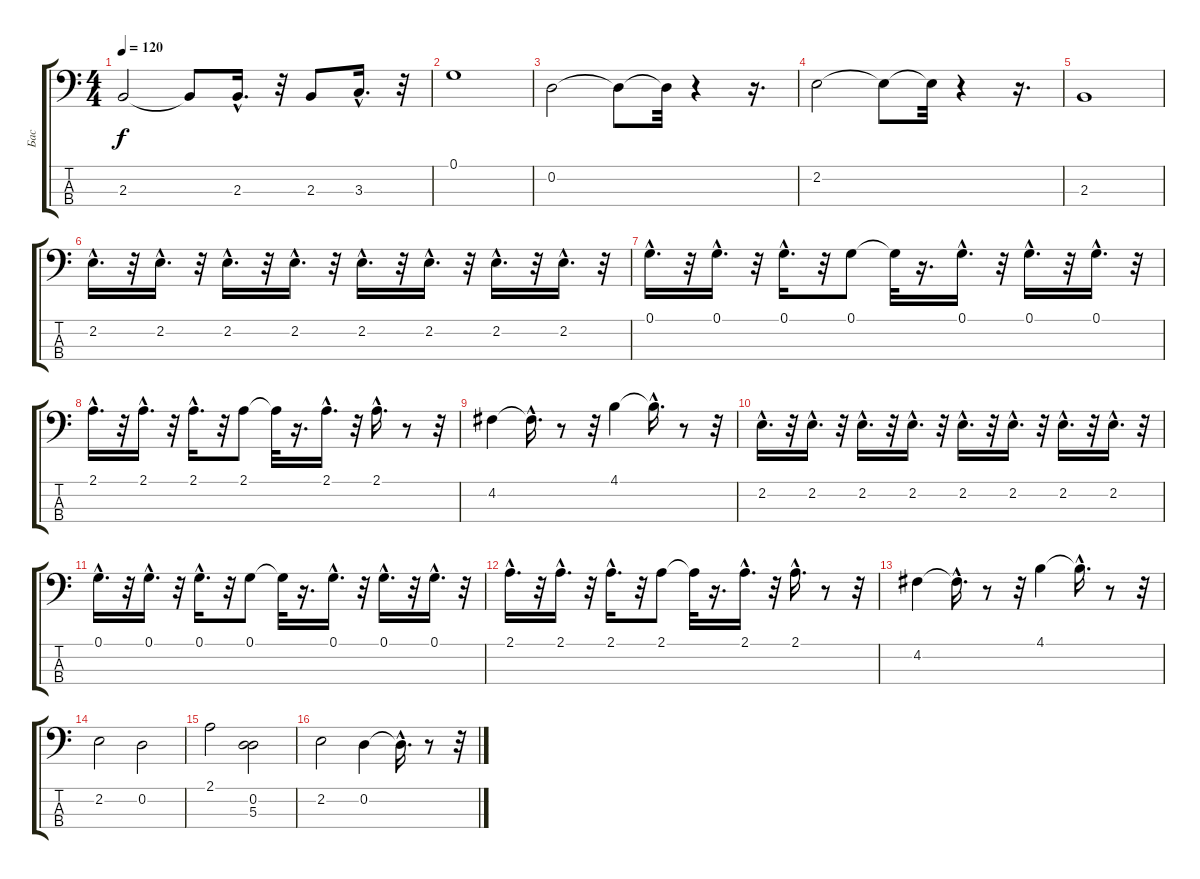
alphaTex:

\track ("Бас" "Бас") {instrument fretlessbass}
\staff {score tabs}
\tuning (G2 D2 A1 E1) {hide}
\ts (4 4)
\tempo 120
\clef f4
\ks c
2.3.2{dy f} 2.3{t}.8 2.3{hac}.16{d} r.32 2.3.8 3.3{hac}.16{d} r.32 |
0.1.1 |
0.2.2 0.2{t}.8 0.2{t}.32 r.4 r.16{d} |
2.2.2 2.2{t}.8 2.2{t}.32 r.4 r.16{d} |
2.3.1 |
2.2{hac}.16{d} r.32 2.2{hac}.16{d} r.32 2.2{hac}.16{d} r.32 2.2{hac}.16{d} r.32 2.2{hac}.16{d} r.32 2.2{hac}.16{d} r.32 2.2{hac}.16{d} r.32 2.2{hac}.16{d} r.32 |
0.1{hac}.16{d} r.32 0.1{hac}.16{d} r.32 0.1{hac}.16{d} r.32 0.1.8 0.1{t}.32 r.16{d} 0.1{hac}.16{d} r.32 0.1{hac}.16{d} r.32 0.1{hac}.16{d} r.32 |
2.1{hac}.16{d} r.32 2.1{hac}.16{d} r.32 2.1{hac}.16{d} r.32 2.1.8 2.1{t}.32 r.16{d} 2.1{hac}.16{d} r.32 2.1{hac}.16{d} r.8 r.32 |
4.2.4 4.2{hac t}.16{d} r.8 r.32 4.1.4 4.1{hac t}.16{d} r.8 r.32 |
2.2{hac}.16{d} r.32 2.2{hac}.16{d} r.32 2.2{hac}.16{d} r.32 2.2{hac}.16{d} r.32 2.2{hac}.16{d} r.32 2.2{hac}.16{d} r.32 2.2{hac}.16{d} r.32 2.2{hac}.16{d} r.32 |
0.1{hac}.16{d} r.32 0.1{hac}.16{d} r.32 0.1{hac}.16{d} r.32 0.1.8 0.1{t}.32 r.16{d} 0.1{hac}.16{d} r.32 0.1{hac}.16{d} r.32 0.1{hac}.16{d} r.32 |
2.1{hac}.16{d} r.32 2.1{hac}.16{d} r.32 2.1{hac}.16{d} r.32 2.1.8 2.1{t}.32 r.16{d} 2.1{hac}.16{d} r.32 2.1{hac}.16{d} r.8 r.32 |
4.2.4 4.2{hac t}.16{d} r.8 r.32 4.1.4 4.1{hac t}.16{d} r.8 r.32 |
2.2.2 0.2.2 |
2.1.2 (0.2 5.3).2 |
2.2.2 0.2.4 0.2{hac t}.16{d} r.8 r.32
